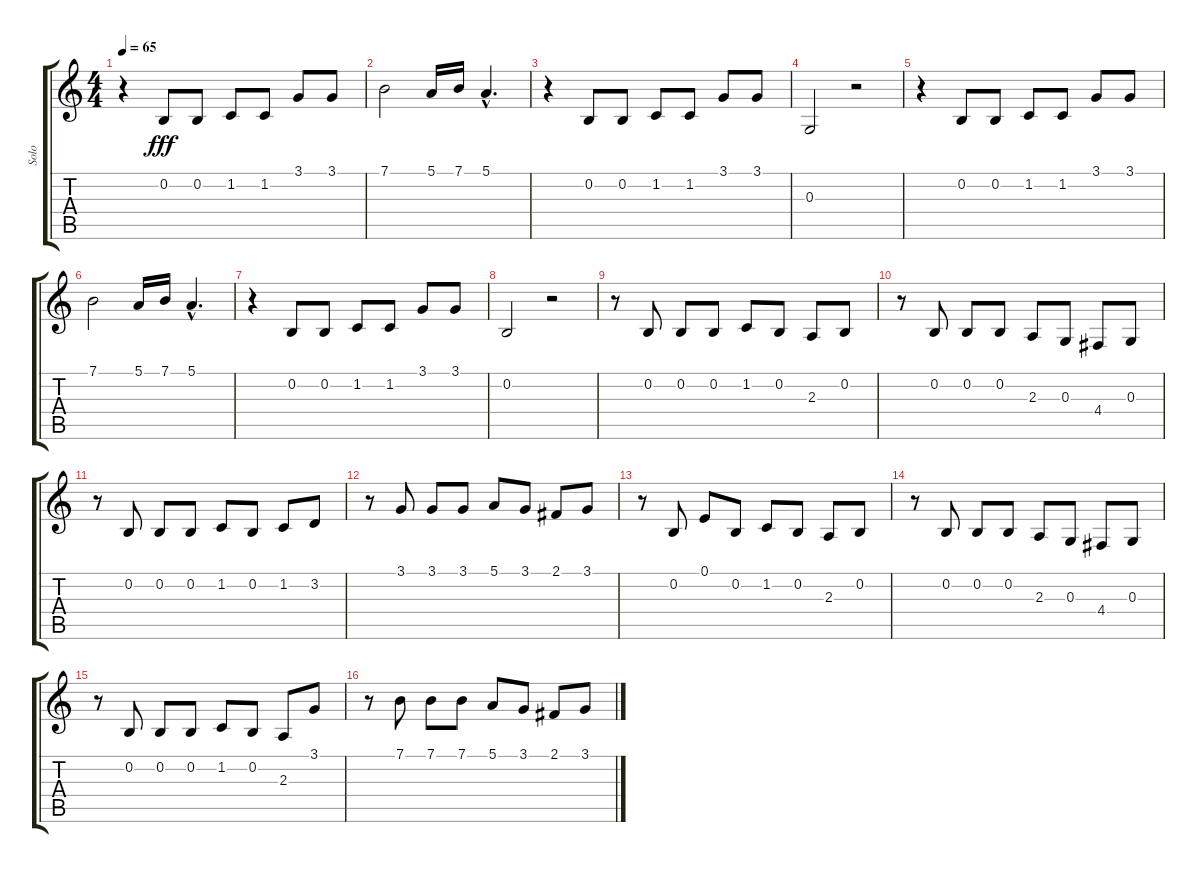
\track ("Solo" "Solo") {instrument tenorsax}
\staff {score tabs}
\tuning (E4 B3 G3 D3 A2 E2) {hide}
\ts (4 4)
\tempo 65
\clef g2
\ks c
r.4{dy fff} 0.2.8 0.2.8 1.2.8 1.2.8 3.1.8 3.1.8 |
7.1.2 5.1.16 7.1.16 5.1{hac}.4{d} |
r.4 0.2.8 0.2.8 1.2.8 1.2.8 3.1.8 3.1.8 |
0.3.2 r.2 |
r.4 0.2.8 0.2.8 1.2.8 1.2.8 3.1.8 3.1.8 |
7.1.2 5.1.16 7.1.16 5.1{hac}.4{d} |
r.4 0.2.8 0.2.8 1.2.8 1.2.8 3.1.8 3.1.8 |
0.2.2 r.2 |
r.8 0.2.8 0.2.8 0.2.8 1.2.8 0.2.8 2.3.8 0.2.8 |
r.8 0.2.8 0.2.8 0.2.8 2.3.8 0.3.8 4.4.8 0.3.8 |
r.8 0.2.8 0.2.8 0.2.8 1.2.8 0.2.8 1.2.8 3.2.8 |
r.8 3.1.8 3.1.8 3.1.8 5.1.8 3.1.8 2.1.8 3.1.8 |
r.8 0.2.8 0.1.8 0.2.8 1.2.8 0.2.8 2.3.8 0.2.8 |
r.8 0.2.8 0.2.8 0.2.8 2.3.8 0.3.8 4.4.8 0.3.8 |
r.8 0.2.8 0.2.8 0.2.8 1.2.8 0.2.8 2.3.8 3.1.8 |
r.8 7.1.8 7.1.8 7.1.8 5.1.8 3.1.8 2.1.8 3.1.8
